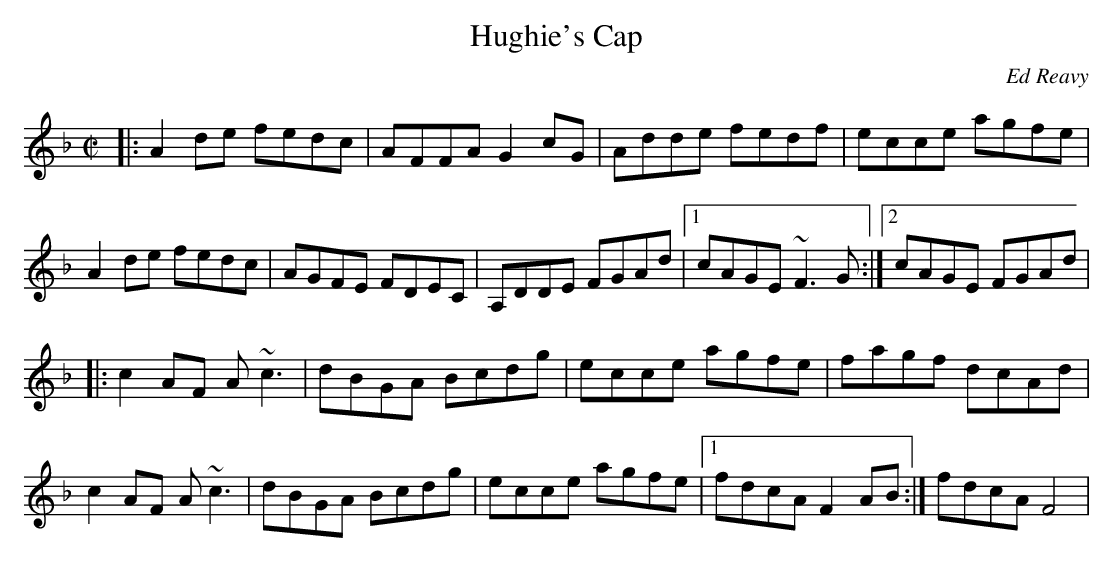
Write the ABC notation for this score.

X:1
T:Hughie's Cap
C:Ed Reavy
M:C|
K:Dmin
|: A2de fedc | AFFA G2cG | Adde fedf | ecce agfe |
A2de fedc | AGFE FDEC | A,DDE FGAd |1 cAGE ~F3G :|2 cAGE FGAd |
|: c2AF A~c3 | dBGA Bcdg | ecce agfe | fagf dcAd |
c2AF A~c3 | dBGA Bcdg | ecce agfe |1 fdcA F2AB :| fdcA F4 |
